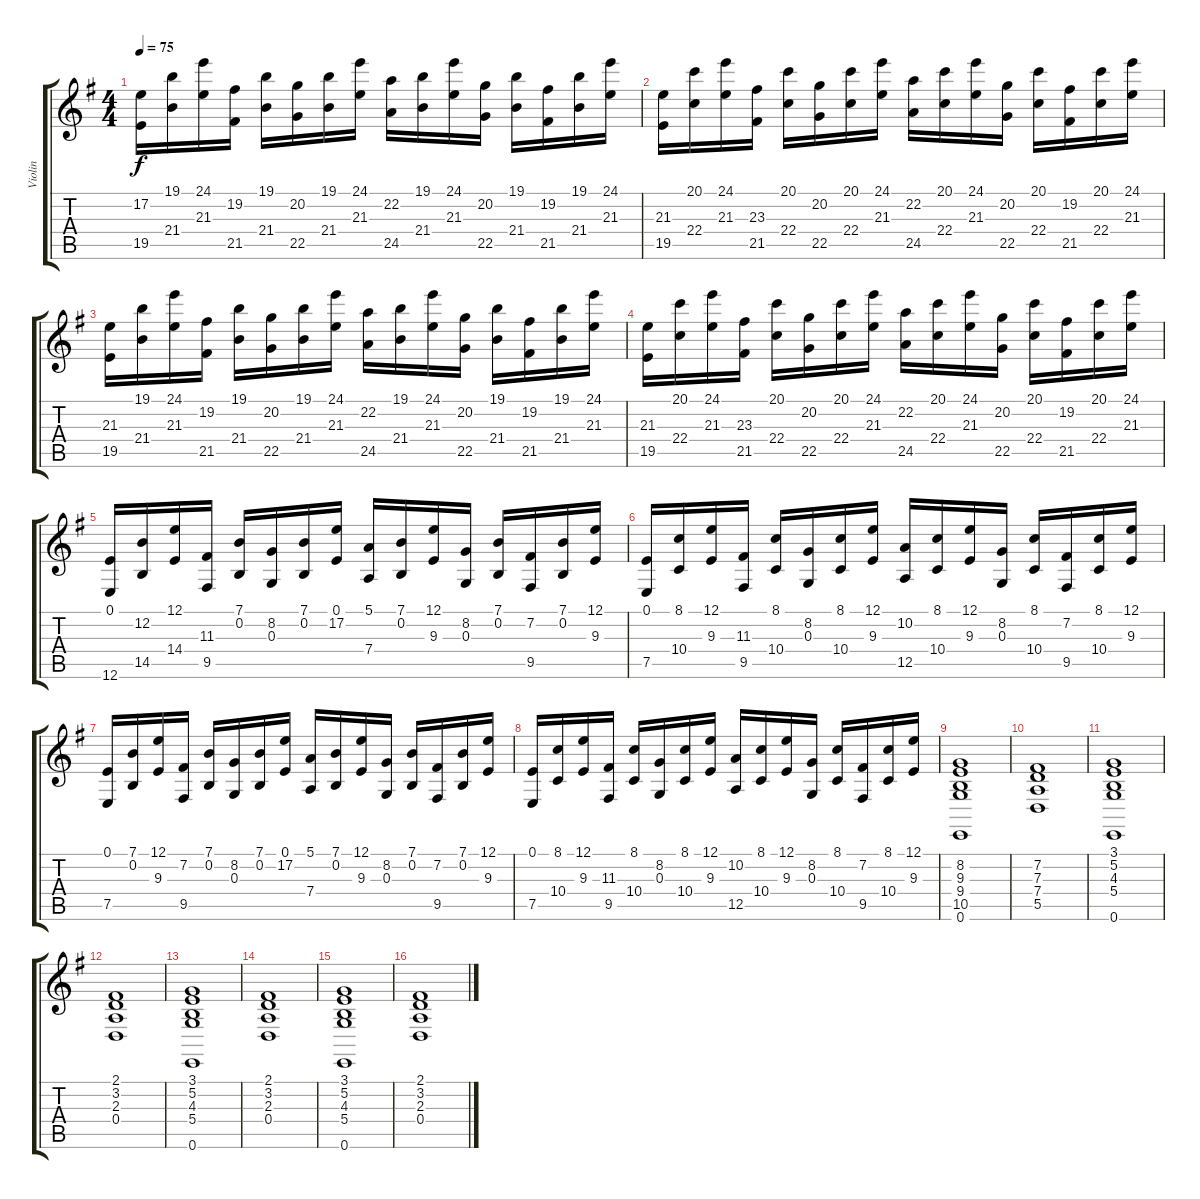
\track ("Violin" "Violin") {instrument violin}
\staff {score tabs}
\tuning (E4 B3 G3 D3 A2 E2) {hide}
\ts (4 4)
\tempo 75
\clef g2
\ks eminor
(17.2 19.5).16{dy f instrument violin} (19.1 21.4).16 (24.1 21.3).16 (19.2 21.5).16 (19.1 21.4).16 (20.2 22.5).16 (19.1 21.4).16 (24.1 21.3).16 (22.2 24.5).16 (19.1 21.4).16 (24.1 21.3).16 (20.2 22.5).16 (19.1 21.4).16 (19.2 21.5).16 (19.1 21.4).16 (24.1 21.3).16 |
(21.3 19.5).16 (20.1 22.4).16 (24.1 21.3).16 (23.3 21.5).16 (20.1 22.4).16 (20.2 22.5).16 (20.1 22.4).16 (24.1 21.3).16 (22.2 24.5).16 (20.1 22.4).16 (24.1 21.3).16 (20.2 22.5).16 (20.1 22.4).16 (19.2 21.5).16 (20.1 22.4).16 (24.1 21.3).16 |
(21.3 19.5).16 (19.1 21.4).16 (24.1 21.3).16 (19.2 21.5).16 (19.1 21.4).16 (20.2 22.5).16 (19.1 21.4).16 (24.1 21.3).16 (22.2 24.5).16 (19.1 21.4).16 (24.1 21.3).16 (20.2 22.5).16 (19.1 21.4).16 (19.2 21.5).16 (19.1 21.4).16 (24.1 21.3).16 |
(21.3 19.5).16 (20.1 22.4).16 (24.1 21.3).16 (23.3 21.5).16 (20.1 22.4).16 (20.2 22.5).16 (20.1 22.4).16 (24.1 21.3).16 (22.2 24.5).16 (20.1 22.4).16 (24.1 21.3).16 (20.2 22.5).16 (20.1 22.4).16 (19.2 21.5).16 (20.1 22.4).16 (24.1 21.3).16 |
(0.1 12.6).16{instrument violin} (12.2 14.5).16 (12.1 14.4).16 (11.3 9.5).16 (7.1 0.2).16 (8.2 0.3).16 (7.1 0.2).16 (0.1 17.2).16 (5.1 7.4).16 (7.1 0.2).16 (12.1 9.3).16 (8.2 0.3).16 (7.1 0.2).16 (7.2 9.5).16 (7.1 0.2).16 (12.1 9.3).16 |
(0.1 7.5).16 (8.1 10.4).16 (12.1 9.3).16 (11.3 9.5).16 (8.1 10.4).16 (8.2 0.3).16 (8.1 10.4).16 (12.1 9.3).16 (10.2 12.5).16 (8.1 10.4).16 (12.1 9.3).16 (8.2 0.3).16 (8.1 10.4).16 (7.2 9.5).16 (8.1 10.4).16 (12.1 9.3).16 |
(0.1 7.5).16 (7.1 0.2).16 (12.1 9.3).16 (7.2 9.5).16 (7.1 0.2).16 (8.2 0.3).16 (7.1 0.2).16 (0.1 17.2).16 (5.1 7.4).16 (7.1 0.2).16 (12.1 9.3).16 (8.2 0.3).16 (7.1 0.2).16 (7.2 9.5).16 (7.1 0.2).16 (12.1 9.3).16 |
(0.1 7.5).16 (8.1 10.4).16 (12.1 9.3).16 (11.3 9.5).16 (8.1 10.4).16 (8.2 0.3).16 (8.1 10.4).16 (12.1 9.3).16 (10.2 12.5).16 (8.1 10.4).16 (12.1 9.3).16 (8.2 0.3).16 (8.1 10.4).16 (7.2 9.5).16 (8.1 10.4).16 (12.1 9.3).16 |
(8.2 9.3 9.4 10.5 0.6).1{volume 9 instrument stringensemble1} |
(7.2 7.3 7.4 5.5).1 |
(3.1 5.2 4.3 5.4 0.6).1 |
(2.1 3.2 2.3 0.4).1 |
(3.1 5.2 4.3 5.4 0.6).1 |
(2.1 3.2 2.3 0.4).1 |
(3.1 5.2 4.3 5.4 0.6).1 |
(2.1 3.2 2.3 0.4).1
